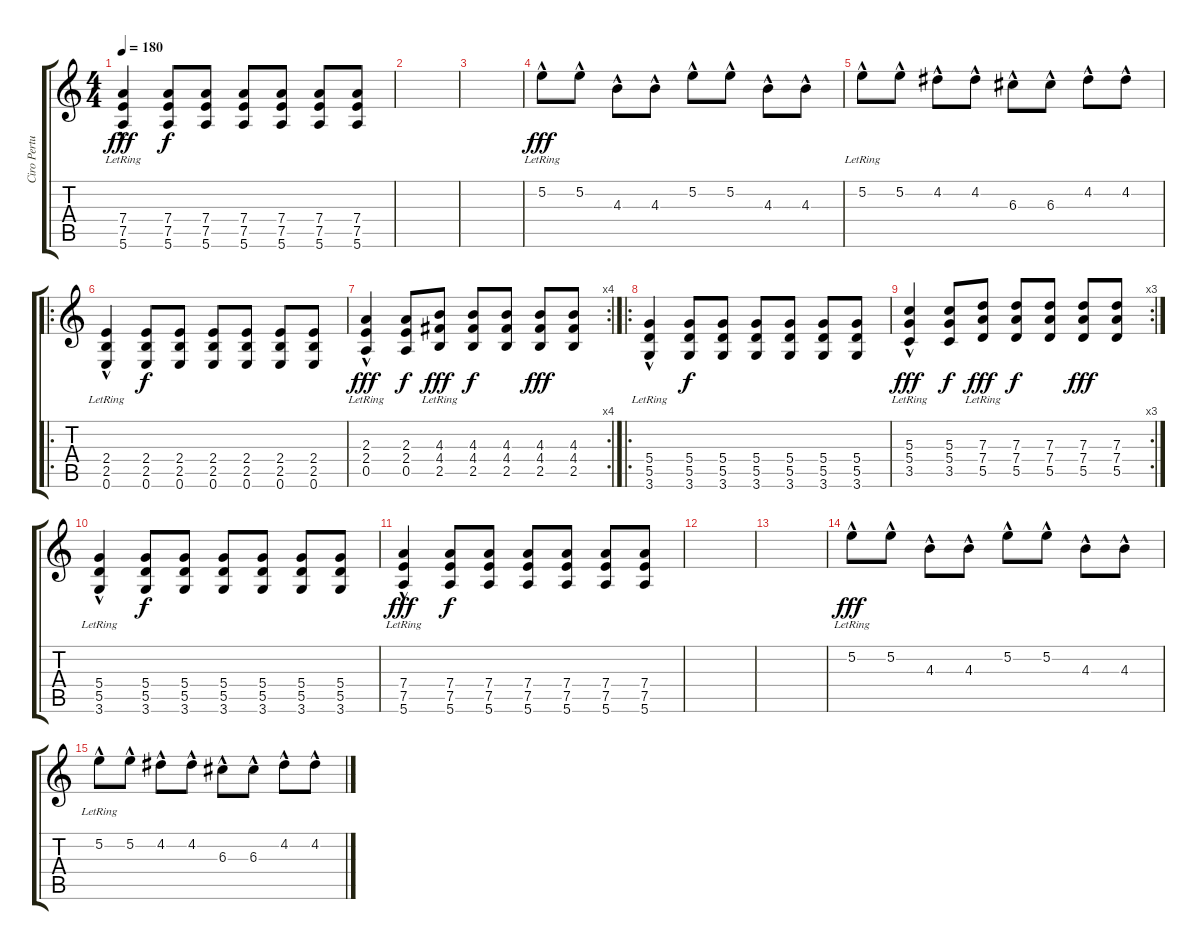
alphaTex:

\track ("Ciro Pertusi" "Ciro Pertu") {instrument overdrivenguitar}
\staff {score tabs}
\tuning (E4 B3 G3 D3 A2 E2) {hide}
\ts (4 4)
\tempo 180
\clef g2
\ks c
(7.4{hac lr} 7.5{hac lr} 5.6{hac lr}).4{dy fff} (7.4 7.5 5.6).8{dy f} (7.4 7.5 5.6).8 (7.4 7.5 5.6).8 (7.4 7.5 5.6).8 (7.4 7.5 5.6).8 (7.4 7.5 5.6).8 |
|
|
5.2{hac lr}.8{dy fff} 5.2{hac}.8 4.3{hac}.8 4.3{hac}.8 5.2{hac}.8 5.2{hac}.8 4.3{hac}.8 4.3{hac}.8 |
5.2{hac lr}.8 5.2{hac}.8 4.2{hac}.8 4.2{hac}.8 6.3{hac}.8 6.3{hac}.8 4.2{hac}.8 4.2{hac}.8 |
\ro
(2.4{hac lr} 2.5{hac lr} 0.6{hac lr}).4 (2.4 2.5 0.6).8{dy f} (2.4 2.5 0.6).8 (2.4 2.5 0.6).8 (2.4 2.5 0.6).8 (2.4 2.5 0.6).8 (2.4 2.5 0.6).8 |
\rc 4
(2.3{hac lr} 2.4{hac lr} 0.5{hac lr}).4{dy fff} (2.3 2.4 0.5).8{dy f} (4.3{lr} 4.4{lr} 2.5{lr}).8{dy fff} (4.3 4.4 2.5).8{dy f} (4.3 4.4 2.5).8 (4.3 4.4 2.5).8{dy fff} (4.3 4.4 2.5).8 |
\ro
(5.4{hac lr} 5.5{hac lr} 3.6{hac lr}).4 (5.4 5.5 3.6).8{dy f} (5.4 5.5 3.6).8 (5.4 5.5 3.6).8 (5.4 5.5 3.6).8 (5.4 5.5 3.6).8 (5.4 5.5 3.6).8 |
\rc 3
(5.3{hac lr} 5.4{hac lr} 3.5{hac lr}).4{dy fff} (5.3 5.4 3.5).8{dy f} (7.3{lr} 7.4{lr} 5.5{lr}).8{dy fff} (7.3 7.4 5.5).8{dy f} (7.3 7.4 5.5).8 (7.3 7.4 5.5).8{dy fff} (7.3 7.4 5.5).8 |
(5.4{hac lr} 5.5{hac lr} 3.6{hac lr}).4 (5.4 5.5 3.6).8{dy f} (5.4 5.5 3.6).8 (5.4 5.5 3.6).8 (5.4 5.5 3.6).8 (5.4 5.5 3.6).8 (5.4 5.5 3.6).8 |
(7.4{hac lr} 7.5{hac lr} 5.6{hac lr}).4{dy fff} (7.4 7.5 5.6).8{dy f} (7.4 7.5 5.6).8 (7.4 7.5 5.6).8 (7.4 7.5 5.6).8 (7.4 7.5 5.6).8 (7.4 7.5 5.6).8 |
|
|
5.2{hac lr}.8{dy fff} 5.2{hac}.8 4.3{hac}.8 4.3{hac}.8 5.2{hac}.8 5.2{hac}.8 4.3{hac}.8 4.3{hac}.8 |
5.2{hac lr}.8 5.2{hac}.8 4.2{hac}.8 4.2{hac}.8 6.3{hac}.8 6.3{hac}.8 4.2{hac}.8 4.2{hac}.8
